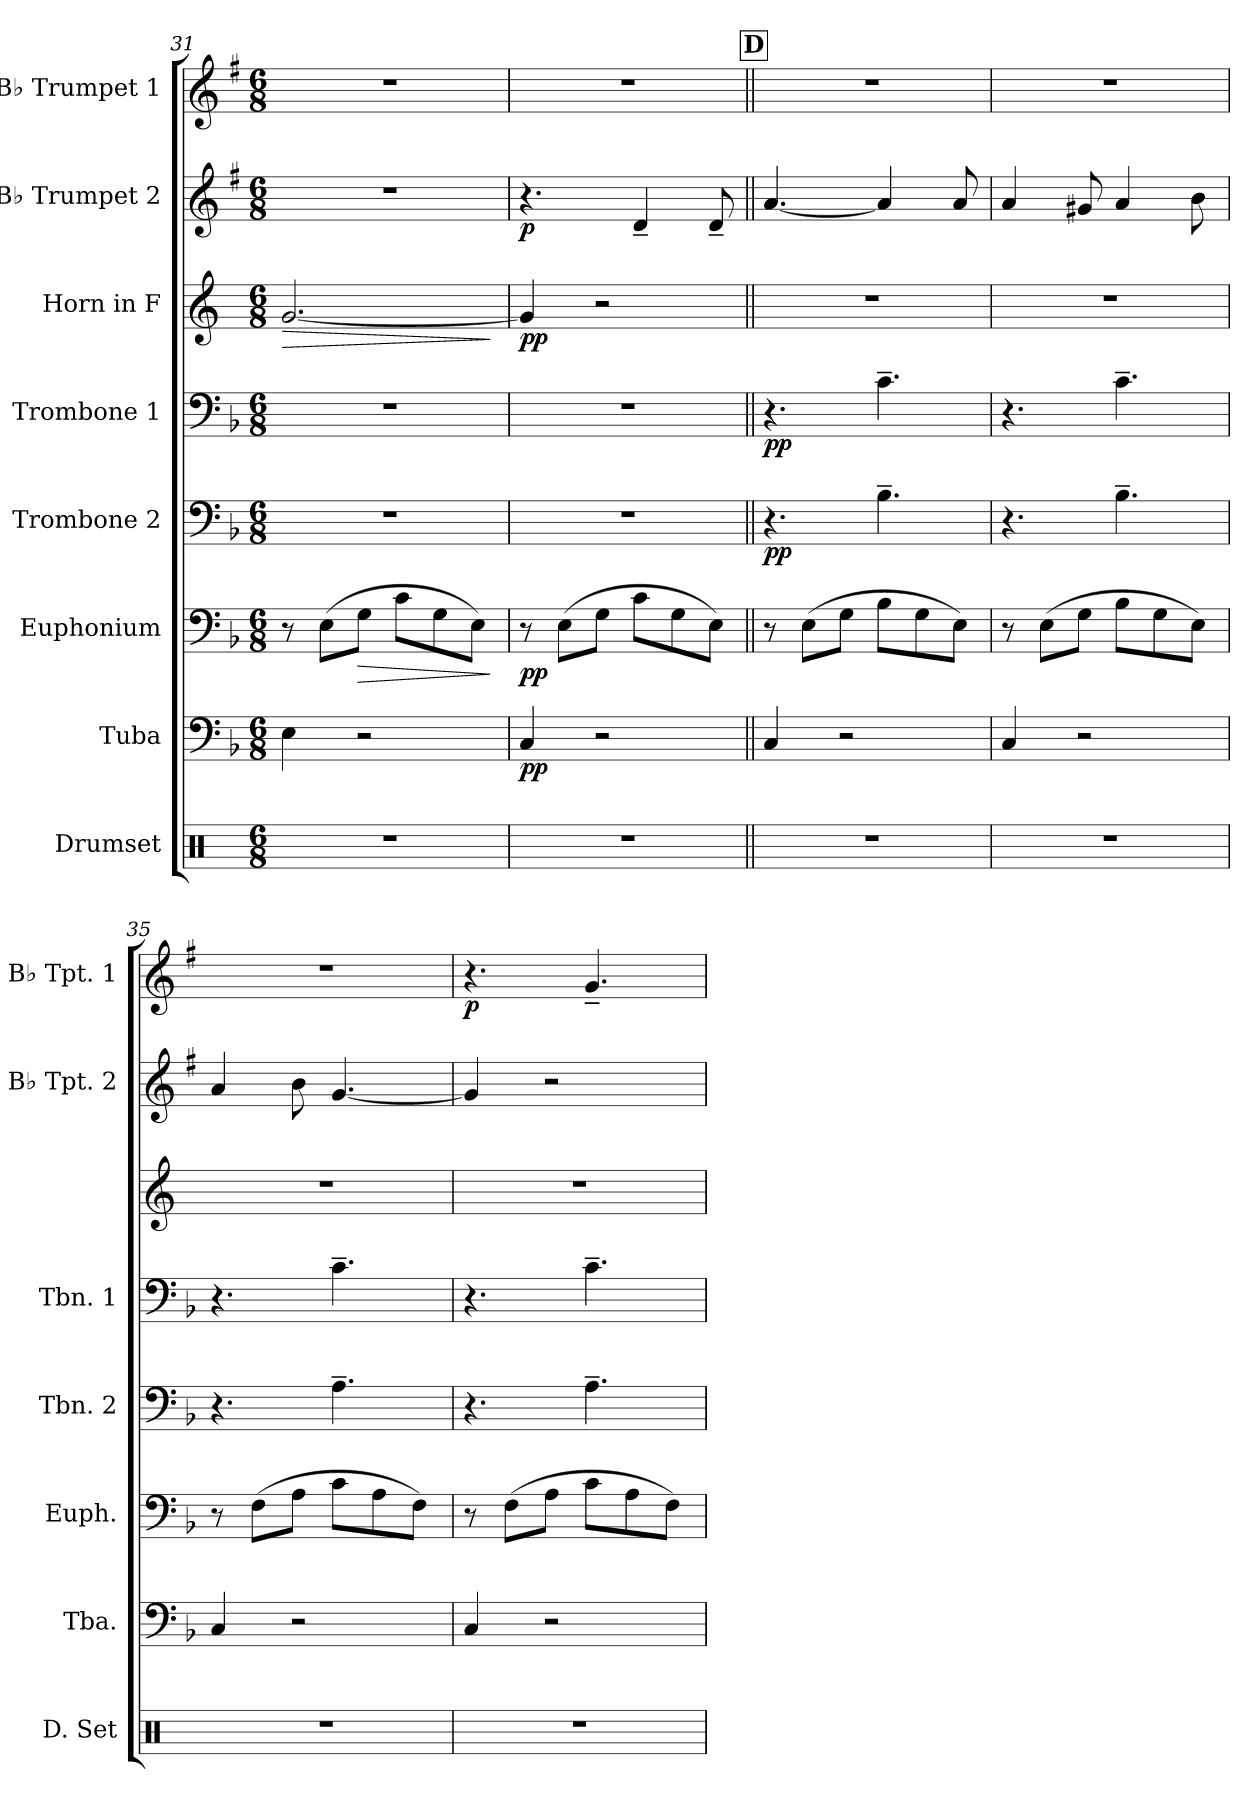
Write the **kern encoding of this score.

**kern	**kern	**dynam	**kern	**dynam	**kern	**dynam	**kern	**dynam	**kern	**dynam	**kern	**dynam	**kern	**dynam
*part8	*part7	*part7	*part6	*part6	*part5	*part5	*part4	*part4	*part3	*part3	*part2	*part2	*part1	*part1
*staff8	*staff7	*staff7	*staff6	*staff6	*staff5	*staff5	*staff4	*staff4	*staff3	*staff3	*staff2	*staff2	*staff1	*staff1
*I"Drumset	*I"Tuba	*	*I"Euphonium	*	*I"Trombone 2	*	*I"Trombone 1	*	*I"Horn in F	*	*I"B♭ Trumpet 2	*	*I"B♭ Trumpet 1	*
*I'D. Set	*I'Tba.	*	*I'Euph.	*	*I'Tbn. 2	*	*I'Tbn. 1	*	*	*	*I'B♭ Tpt. 2	*	*I'B♭ Tpt. 1	*
*clefX	*clefF4	*	*clefF4	*	*clefF4	*	*clefF4	*	*clefG2	*	*clefG2	*	*clefG2	*
*	*	*	*	*	*	*	*	*	*ITrd4c7	*	*ITrd1c2	*	*ITrd1c2	*
*k[]	*k[b-]	*	*k[b-]	*	*k[b-]	*	*k[b-]	*	*k[b-]	*	*k[b-]	*	*k[b-]	*
*M6/8	*M6/8	*	*M6/8	*	*M6/8	*	*M6/8	*	*M6/8	*	*M6/8	*	*M6/8	*
=31	=31	=31	=31	=31	=31	=31	=31	=31	=31	=31	=31	=31	=31	=31
!	!	!	!	!	!	!	!	!	!	!LO:HP:b	!	!	!	!
2.r	4E\	.	8r	.	2.r	.	2.r	.	[2.c/	>	2.r	.	2.r	.
.	.	.	(>8E\L	.	.	.	.	.	.	.	.	.	.	.
!	!	!	!	!LO:HP:b	!	!	!	!	!	!	!	!	!	!
.	2r	.	8G\J	>	.	.	.	.	.	.	.	.	.	.
.	.	.	8c\L	.	.	.	.	.	.	.	.	.	.	.
.	.	.	8G\	.	.	.	.	.	.	.	.	.	.	.
.	.	.	8E\J)	.	.	.	.	.	.	.	.	.	.	.
.	.	.	.	]	.	.	.	.	.	]	.	.	.	.
=32	=32	=32	=32	=32	=32	=32	=32	=32	=32	=32	=32	=32	=32	=32
!	!	!LO:DY:b	!	!LO:DY:b	!	!	!	!	!	!LO:DY:b	!	!LO:DY:b	!	!
2.r	4C/	pp	8r	pp	2.r	.	2.r	.	4c/]	pp	4.r	p	2.r	.
.	.	.	(>8E\L	.	.	.	.	.	.	.	.	.	.	.
.	2r	.	8G\J	.	.	.	.	.	2r	.	.	.	.	.
.	.	.	8c\L	.	.	.	.	.	.	.	4c~/	.	.	.
.	.	.	8G\	.	.	.	.	.	.	.	.	.	.	.
.	.	.	8E\J)	.	.	.	.	.	.	.	8c~/	.	.	.
!!LO:REH:place=s1:a:B:fs=14:t=D
=33||	=33||	=33||	=33||	=33||	=33||	=33||	=33||	=33||	=33||	=33||	=33||	=33||	=33||	=33||
!	!	!	!	!	!	!LO:DY:b	!	!LO:DY:b	!	!	!	!	!	!
2.r	4C/	.	8r	.	4.r	pp	4.r	pp	2.r	.	[4.g/	.	2.r	.
.	.	.	(>8E\L	.	.	.	.	.	.	.	.	.	.	.
.	2r	.	8G\J	.	.	.	.	.	.	.	.	.	.	.
.	.	.	8B-\L	.	4.B-~\	.	4.c~\	.	.	.	4g/]	.	.	.
.	.	.	8G\	.	.	.	.	.	.	.	.	.	.	.
.	.	.	8E\J)	.	.	.	.	.	.	.	8g/	.	.	.
=34	=34	=34	=34	=34	=34	=34	=34	=34	=34	=34	=34	=34	=34	=34
2.r	4C/	.	8r	.	4.r	.	4.r	.	2.r	.	4g/	.	2.r	.
.	.	.	(>8E\L	.	.	.	.	.	.	.	.	.	.	.
.	2r	.	8G\J	.	.	.	.	.	.	.	8f#X/	.	.	.
.	.	.	8B-\L	.	4.B-~\	.	4.c~\	.	.	.	4g/	.	.	.
.	.	.	8G\	.	.	.	.	.	.	.	.	.	.	.
.	.	.	8E\J)	.	.	.	.	.	.	.	8a\	.	.	.
=35	=35	=35	=35	=35	=35	=35	=35	=35	=35	=35	=35	=35	=35	=35
2.r	4C/	.	8r	.	4.r	.	4.r	.	2.r	.	4g/	.	2.r	.
.	.	.	(>8F\L	.	.	.	.	.	.	.	.	.	.	.
.	2r	.	8A\J	.	.	.	.	.	.	.	8a\	.	.	.
.	.	.	8c\L	.	4.A~\	.	4.c~\	.	.	.	[4.f/	.	.	.
.	.	.	8A\	.	.	.	.	.	.	.	.	.	.	.
.	.	.	8F\J)	.	.	.	.	.	.	.	.	.	.	.
=36	=36	=36	=36	=36	=36	=36	=36	=36	=36	=36	=36	=36	=36	=36
!	!	!	!	!	!	!	!	!	!	!	!	!	!	!LO:DY:b
2.r	4C/	.	8r	.	4.r	.	4.r	.	2.r	.	4f/]	.	4.r	p
.	.	.	(>8F\L	.	.	.	.	.	.	.	.	.	.	.
.	2r	.	8A\J	.	.	.	.	.	.	.	2r	.	.	.
.	.	.	8c\L	.	4.A~\	.	4.c~\	.	.	.	.	.	4.f~/	.
.	.	.	8A\	.	.	.	.	.	.	.	.	.	.	.
.	.	.	8F\J)	.	.	.	.	.	.	.	.	.	.	.
=	=	=	=	=	=	=	=	=	=	=	=	=	=	=
*-	*-	*-	*-	*-	*-	*-	*-	*-	*-	*-	*-	*-	*-	*-
